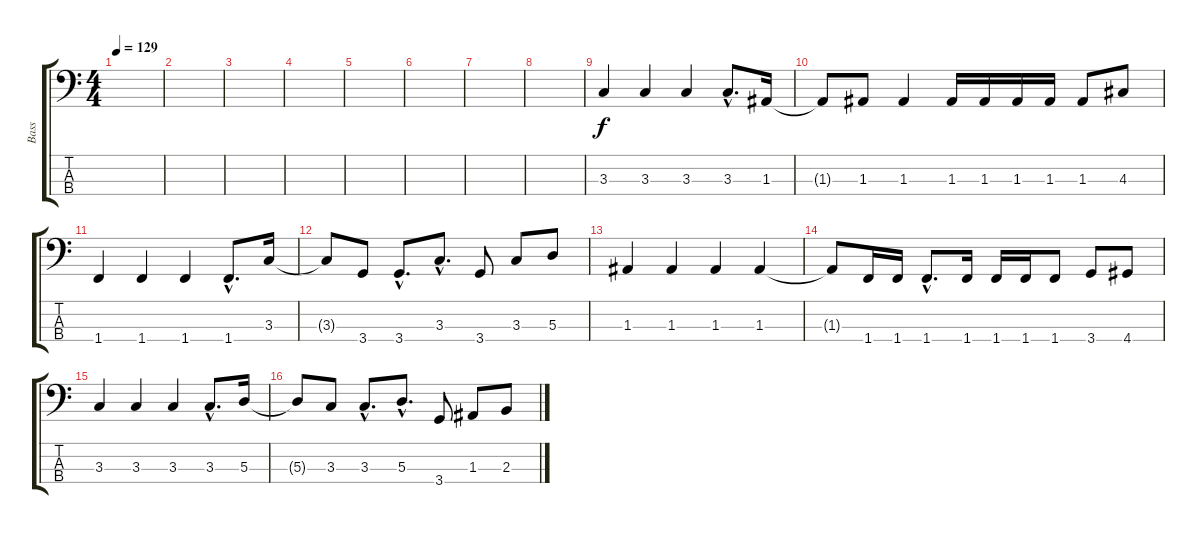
\track ("Bass" "Bass") {instrument electricbassfinger}
\staff {score tabs}
\tuning (G2 D2 A1 E1) {hide}
\ts (4 4)
\tempo 129
\clef f4
\ks c
|
|
|
|
|
|
|
|
3.3.4 3.3.4 3.3.4 3.3{hac}.8{d} 1.3.16 |
1.3{t}.8 1.3.8 1.3.4 1.3.16 1.3.16 1.3.16 1.3.16 1.3.8 4.3.8 |
1.4.4 1.4.4 1.4.4 1.4{hac}.8{d} 3.3.16 |
3.3{t}.8 3.4.8 3.4{hac}.8{d} 3.3{hac}.8{d} 3.4.8 3.3.8 5.3.8 |
1.3.4 1.3.4 1.3.4 1.3.4 |
1.3{t}.8 1.4.16 1.4.16 1.4{hac}.8{d} 1.4.16 1.4.16 1.4.16 1.4.8 3.4.8 4.4.8 |
3.3.4 3.3.4 3.3.4 3.3{hac}.8{d} 5.3.16 |
5.3{t}.8 3.3.8 3.3{hac}.8{d} 5.3{hac}.8{d} 3.4.8 1.3.8 2.3.8
